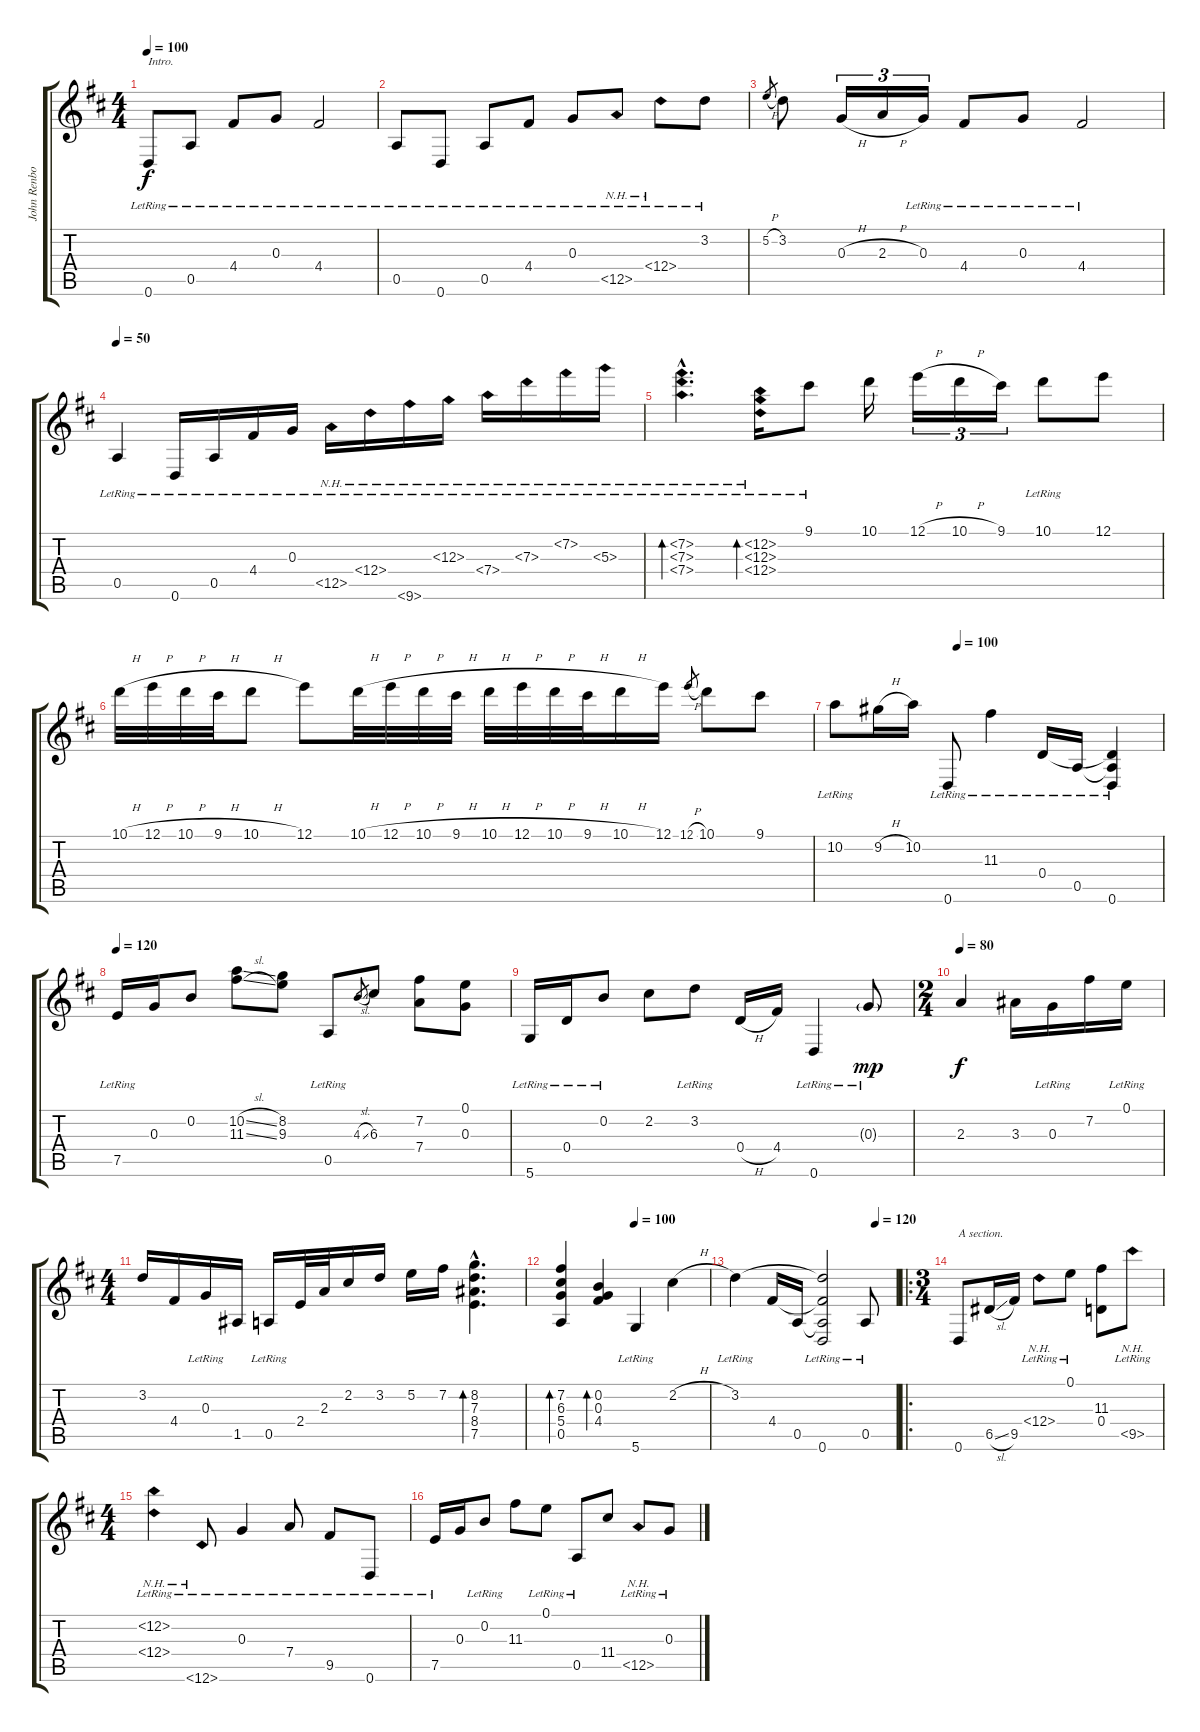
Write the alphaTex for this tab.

\track ("John Renbourn" "John Renbo") {instrument acousticguitarsteel}
\staff {score tabs}
\tuning (E4 B3 G3 D3 A2 D2) {hide}
\ts (4 4)
\tempo 100
\clef g2
\ks d
0.6{lr}.8{txt "Intro." dy f instrument acousticguitarsteel} 0.5{lr}.8 4.4{lr}.8 0.3{lr}.8 4.4{lr}.2 |
0.5{lr}.8 0.6{lr}.8 0.5{lr}.8 4.4{lr}.8 0.3{lr}.8 12.5{nh lr}.8 12.4{nh lr}.8 3.2{lr}.8 |
5.2{h}.8{gr} 3.2.8 0.3{h}.16{tu (3 2)} 2.3{h}.16{tu (3 2)} 0.3{lr}.16{tu (3 2)} 4.4{lr}.8 0.3{lr}.8 4.4{lr}.2 |
\tempo 50
0.5{lr}.4 0.6{lr}.16 0.5{lr}.16 4.4{lr}.16 0.3{lr}.16 12.5{nh lr}.16 12.4{nh lr}.16 9.6{nh lr}.16 12.3{nh lr}.16 7.4{nh lr}.16 7.3{nh lr}.16 7.2{nh lr}.16 5.3{nh lr}.16 |
(7.2{nh hac lr} 7.3{nh hac lr} 7.4{nh hac lr}).4{d bd 240} (12.2{nh lr} 12.3{nh lr} 12.4{nh lr}).16{bd 480} 9.1{lr}.8 10.1.16 12.1{h}.16{tu (3 2)} 10.1{h}.16{tu (3 2)} 9.1.16{tu (3 2)} 10.1{lr}.8 12.1.8 |
10.1{h}.32{volume 12} 12.1{h}.32 10.1{h}.32 9.1{h}.32 10.1{h}.8 12.1.8 10.1{h}.32 12.1{h}.32 10.1{h}.32 9.1{h}.32 10.1{h}.32 12.1{h}.32 10.1{h}.32 9.1{h}.32 10.1{h}.16 12.1.16 12.1{h}.8{gr} 10.1.8 9.1.8 |
\tempo (100 0.375)
10.2{lr}.8 9.2{h}.16 10.2.16 0.6{lr}.8 11.3{lr}.4 0.4{lr}.16 0.5{lr}.16 (0.4{t} 0.5{t} 0.6{lr}).4 |
\tempo 120
7.5{lr}.16{volume 16} 0.3.16 0.2.8 (10.2{sl} 11.3{sl}).8 (8.2 9.3).8 0.5{lr}.8 4.3{sl}.8{gr} 6.3.8 (7.2 7.4).8 (0.1 0.3).8 |
5.6{lr}.16 0.4{lr}.16 0.2{lr}.8 2.2.8 3.2{lr}.8 0.4{h}.16 4.4.16 0.6{lr}.4 0.3{g lr}.8{dy mp} |
\ts (2 4)
\tempo 80
2.3.4{dy f} 3.3.16 0.3{lr}.16 7.2.16 0.1{lr}.16 |
\ts (4 4)
3.2.16 4.4.16 0.3{lr}.16 1.5.16 0.5{lr}.16 2.4.32 2.3.32 2.2.16 3.2.16 5.2.16 7.2.16 (8.2{hac} 7.3{hac} 8.4{hac} 7.5{hac}).4{d bd 240} |
\tempo (100 0.5)
(7.2 6.3 5.4 0.5).4{bd 240} (0.2 0.3 4.4).4{bd 240} 5.6{lr}.4 2.2{h}.4 |
\tempo (120 0.875)
3.2{lr}.4 4.4.16 0.5.16 (3.2{t} 4.4{t} 0.5{t} 0.6{lr}).2 0.5{lr}.8 |
\ro
\ts (3 4)
0.6.8{txt "A section."} 6.5{sl}.16 9.5.16 12.4{nh lr}.8 0.1{lr}.8 (11.3 0.4).8 9.5{nh lr}.8 |
\ts (4 4)
(12.2{nh lr} 12.4{nh lr}).4 12.6{nh lr}.8 0.3{lr}.4 7.4{lr}.8 9.5{lr}.8 0.6{lr}.8 |
7.5{lr}.16 0.3.16 0.2{lr}.8 11.3.8 0.1{lr}.8 0.5{lr}.8 11.4.8 12.5{nh lr}.8 0.3{lr}.8
